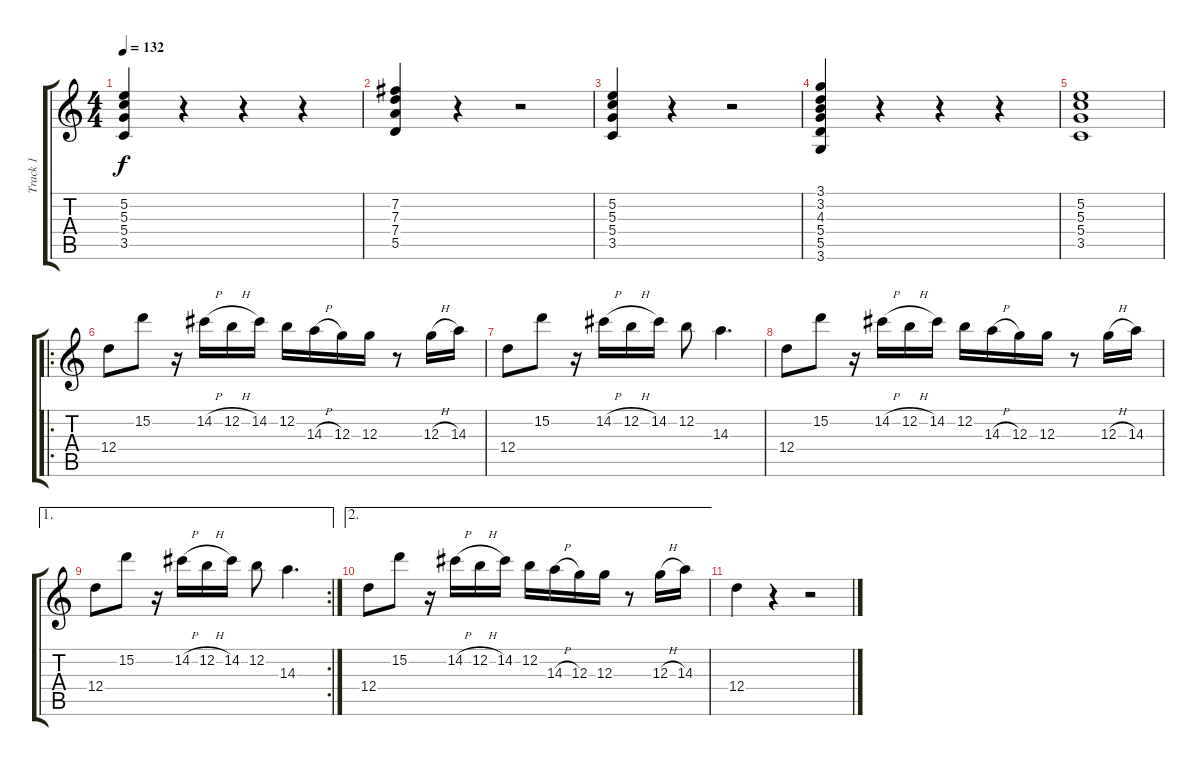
\track ("Track 1" "Track 1") {instrument acousticguitarsteel}
\staff {score tabs}
\tuning (E4 B3 G3 D3 A2 E2) {hide}
\ts (4 4)
\tempo 132
\clef g2
\ks c
(5.2 5.3 5.4 3.5).4{dy f} r.4 r.4 r.4 |
(7.2 7.3 7.4 5.5).4 r.4 r.2 |
(5.2 5.3 5.4 3.5).4 r.4 r.2 |
(3.1 3.2 4.3 5.4 5.5 3.6).4 r.4 r.4 r.4 |
(5.2 5.3 5.4 3.5).1 |
\ro
12.4.8 15.2.8 r.16 14.2{h}.16 12.2{h}.16 14.2.16 12.2.16 14.3{h}.16 12.3.16 12.3.16 r.8 12.3{h}.16 14.3.16 |
12.4.8 15.2.8 r.16 14.2{h}.16 12.2{h}.16 14.2.16 12.2.8 14.3.4{d} |
12.4.8 15.2.8 r.16 14.2{h}.16 12.2{h}.16 14.2.16 12.2.16 14.3{h}.16 12.3.16 12.3.16 r.8 12.3{h}.16 14.3.16 |
\ae 1
\rc 2
12.4.8 15.2.8 r.16 14.2{h}.16 12.2{h}.16 14.2.16 12.2.8 14.3.4{d} |
\ae 2
12.4.8 15.2.8 r.16 14.2{h}.16 12.2{h}.16 14.2.16 12.2.16 14.3{h}.16 12.3.16 12.3.16 r.8 12.3{h}.16 14.3.16 |
12.4.4 r.4 r.2
